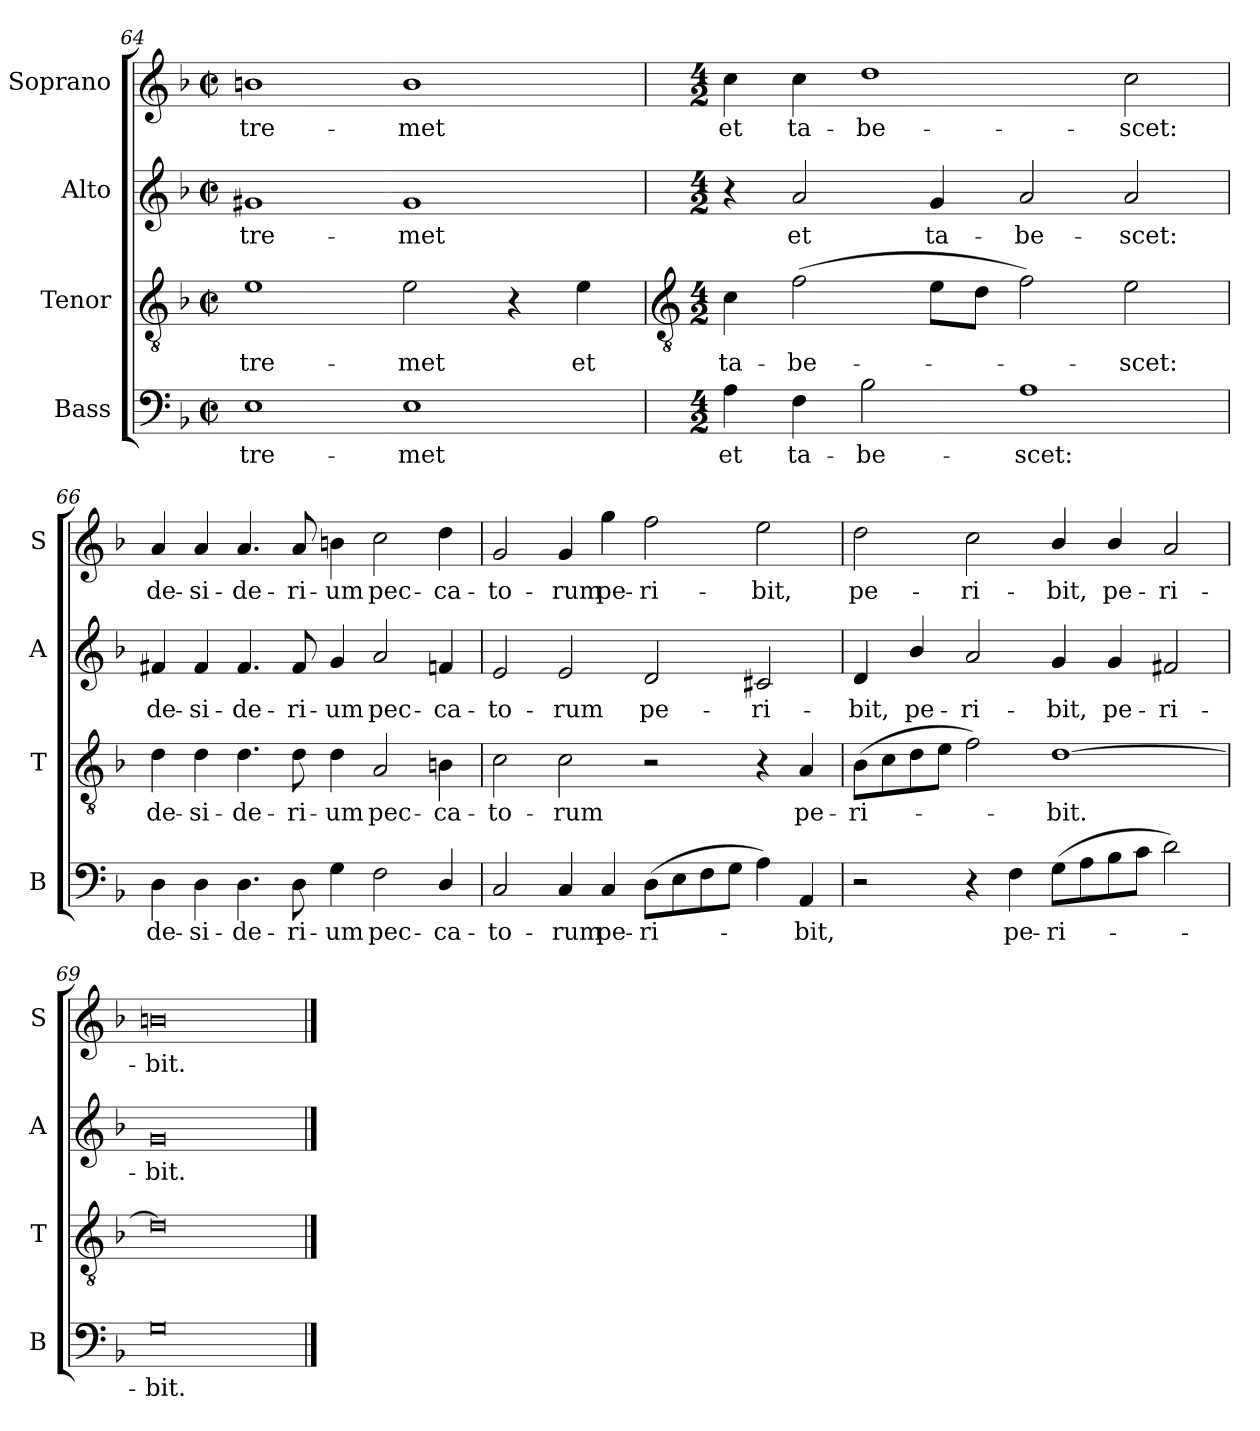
**kern	**text	**kern	**text	**kern	**text	**kern	**text
*part4	*part4	*part3	*part3	*part2	*part2	*part1	*part1
*staff4	*staff4	*staff3	*staff3	*staff2	*staff2	*staff1	*staff1
*I"Bass	*	*I"Tenor	*	*I"Alto	*	*I"Soprano	*
*I'B	*	*I'T	*	*I'A	*	*I'S	*
*clefF4	*	*clefGv2	*	*clefG2	*	*clefG2	*
*k[b-]	*	*k[b-]	*	*k[b-]	*	*k[b-]	*
*F:	*	*F:	*	*F:	*	*F:	*
*M4/2	*	*M4/2	*	*M4/2	*	*M4/2	*
*met(c|)	*	*met(c|)	*	*met(c|)	*	*met(c|)	*
=64	=64	=64	=64	=64	=64	=64	=64
!	!LO:LY:b	!	!LO:LY:b	!	!LO:LY:b	!	!LO:LY:b
1E	tre-	1e	tre-	1g#X	tre-	1b	tre-
!	!LO:LY:b	!	!LO:LY:b	!	!LO:LY:b	!	!LO:LY:b
1E	-met	2e	-met	1g#	-met	1b	-met
.	.	4r	.	.	.	.	.
!	!	!	!LO:LY:b	!	!	!	!
.	.	4e	et	.	.	.	.
!!LO:LB:g=z
=65	=65	=65	=65	=65	=65	=65	=65
*	*	*clefGv2	*	*	*	*	*
*M4/2	*	*M4/2	*	*M4/2	*	*M4/2	*
!	!LO:LY:b	!	!LO:LY:b	!	!	!	!LO:LY:b
4A	et	4c	ta-	4r	.	4cc	et
!	!LO:LY:b	!	!LO:LY:b	!	!LO:LY:b	!	!LO:LY:b
4F	ta-	(>2f	-be-	2a	et	4cc	ta-
!	!LO:LY:b	!	!	!	!	!	!LO:LY:b
2B-	-be-	.	.	.	.	1dd	-be-
!	!	!	!	!	!LO:LY:b	!	!
.	.	8eL	.	4g	ta-	.	.
.	.	8dJ	.	.	.	.	.
!	!LO:LY:b	!	!	!	!LO:LY:b	!	!
1A	-scet:	2f)	.	2a	-be-	.	.
!	!	!	!LO:LY:b	!	!LO:LY:b	!	!LO:LY:b
.	.	2e	scet:	2a	-scet:	2cc	-scet:
=66	=66	=66	=66	=66	=66	=66	=66
!	!LO:LY:b	!	!LO:LY:b	!	!LO:LY:b	!	!LO:LY:b
4D	de-	4d	de-	4f#X	de-	4a	de-
!	!LO:LY:b	!	!LO:LY:b	!	!LO:LY:b	!	!LO:LY:b
4D	-si-	4d	-si-	4f#	-si-	4a	-si-
!	!LO:LY:b	!	!LO:LY:b	!	!LO:LY:b	!	!LO:LY:b
4.D	-de-	4.d	-de-	4.f#	-de-	4.a	-de-
!	!LO:LY:b	!	!LO:LY:b	!	!LO:LY:b	!	!LO:LY:b
8D	-ri-	8d	-ri-	8f#	-ri-	8a	-ri-
!	!LO:LY:b	!	!LO:LY:b	!	!LO:LY:b	!	!LO:LY:b
4G	-um	4d	-um	4g	-um	4bn	-um
!	!LO:LY:b	!	!LO:LY:b	!	!LO:LY:b	!	!LO:LY:b
2F	pec-	2A	pec-	2a	pec-	2cc	pec-
!	!LO:LY:b	!	!LO:LY:b	!	!LO:LY:b	!	!LO:LY:b
4D/	-ca-	4Bn	-ca-	4f	-ca-	4dd	-ca-
=67	=67	=67	=67	=67	=67	=67	=67
!	!LO:LY:b	!	!LO:LY:b	!	!LO:LY:b	!	!LO:LY:b
2C	-to-	2c	-to-	2e	-to-	2g	-to-
!	!LO:LY:b	!	!LO:LY:b	!	!LO:LY:b	!	!LO:LY:b
4C	-rum	2c	-rum	2e	-rum	4g	-rum
!	!LO:LY:b	!	!	!	!	!	!LO:LY:b
4C	pe-	.	.	.	.	4gg	pe-
!	!LO:LY:b	!	!	!	!LO:LY:b	!	!LO:LY:b
(>8DL	-ri-	2r	.	2d	pe-	2ff	-ri-
8E	.	.	.	.	.	.	.
8F	.	.	.	.	.	.	.
8GJ	.	.	.	.	.	.	.
!	!	!	!	!	!LO:LY:b	!	!LO:LY:b
4A)	.	4r	.	2c#X	-ri-	2ee	-bit,
!	!LO:LY:b	!	!LO:LY:b	!	!	!	!
4AA	bit,	4A	pe-	.	.	.	.
=68	=68	=68	=68	=68	=68	=68	=68
!	!	!	!LO:LY:b	!	!LO:LY:b	!	!LO:LY:b
2r	.	(>8B-L	-ri-	4d	-bit,	2dd	pe-
.	.	8c	.	.	.	.	.
!	!	!	!	!	!LO:LY:b	!	!
.	.	8d	.	4b-/	pe-	.	.
.	.	8eJ	.	.	.	.	.
!	!	!	!	!	!LO:LY:b	!	!LO:LY:b
4r	.	2f)	.	2a	-ri-	2cc	-ri-
!	!LO:LY:b	!	!	!	!	!	!
4F	pe-	.	.	.	.	.	.
!	!LO:LY:b	!	!LO:LY:b	!	!LO:LY:b	!	!LO:LY:b
(>8GL	-ri-	[1d	bit.	4g	-bit,	4b-/	-bit,
8A	.	.	.	.	.	.	.
!	!	!	!	!	!LO:LY:b	!	!LO:LY:b
8B-	.	.	.	4g	pe-	4b-/	pe-
8cJ	.	.	.	.	.	.	.
!	!	!	!	!	!LO:LY:b	!	!LO:LY:b
2d)	.	.	.	2f#X	-ri-	2a	-ri-
=69	=69	=69	=69	=69	=69	=69	=69
!	!LO:LY:b	!	!	!	!LO:LY:b	!	!LO:LY:b
0G	bit.	0d]	.	0g	-bit.	0bn	-bit.
==	==	==	==	==	==	==	==
*-	*-	*-	*-	*-	*-	*-	*-
